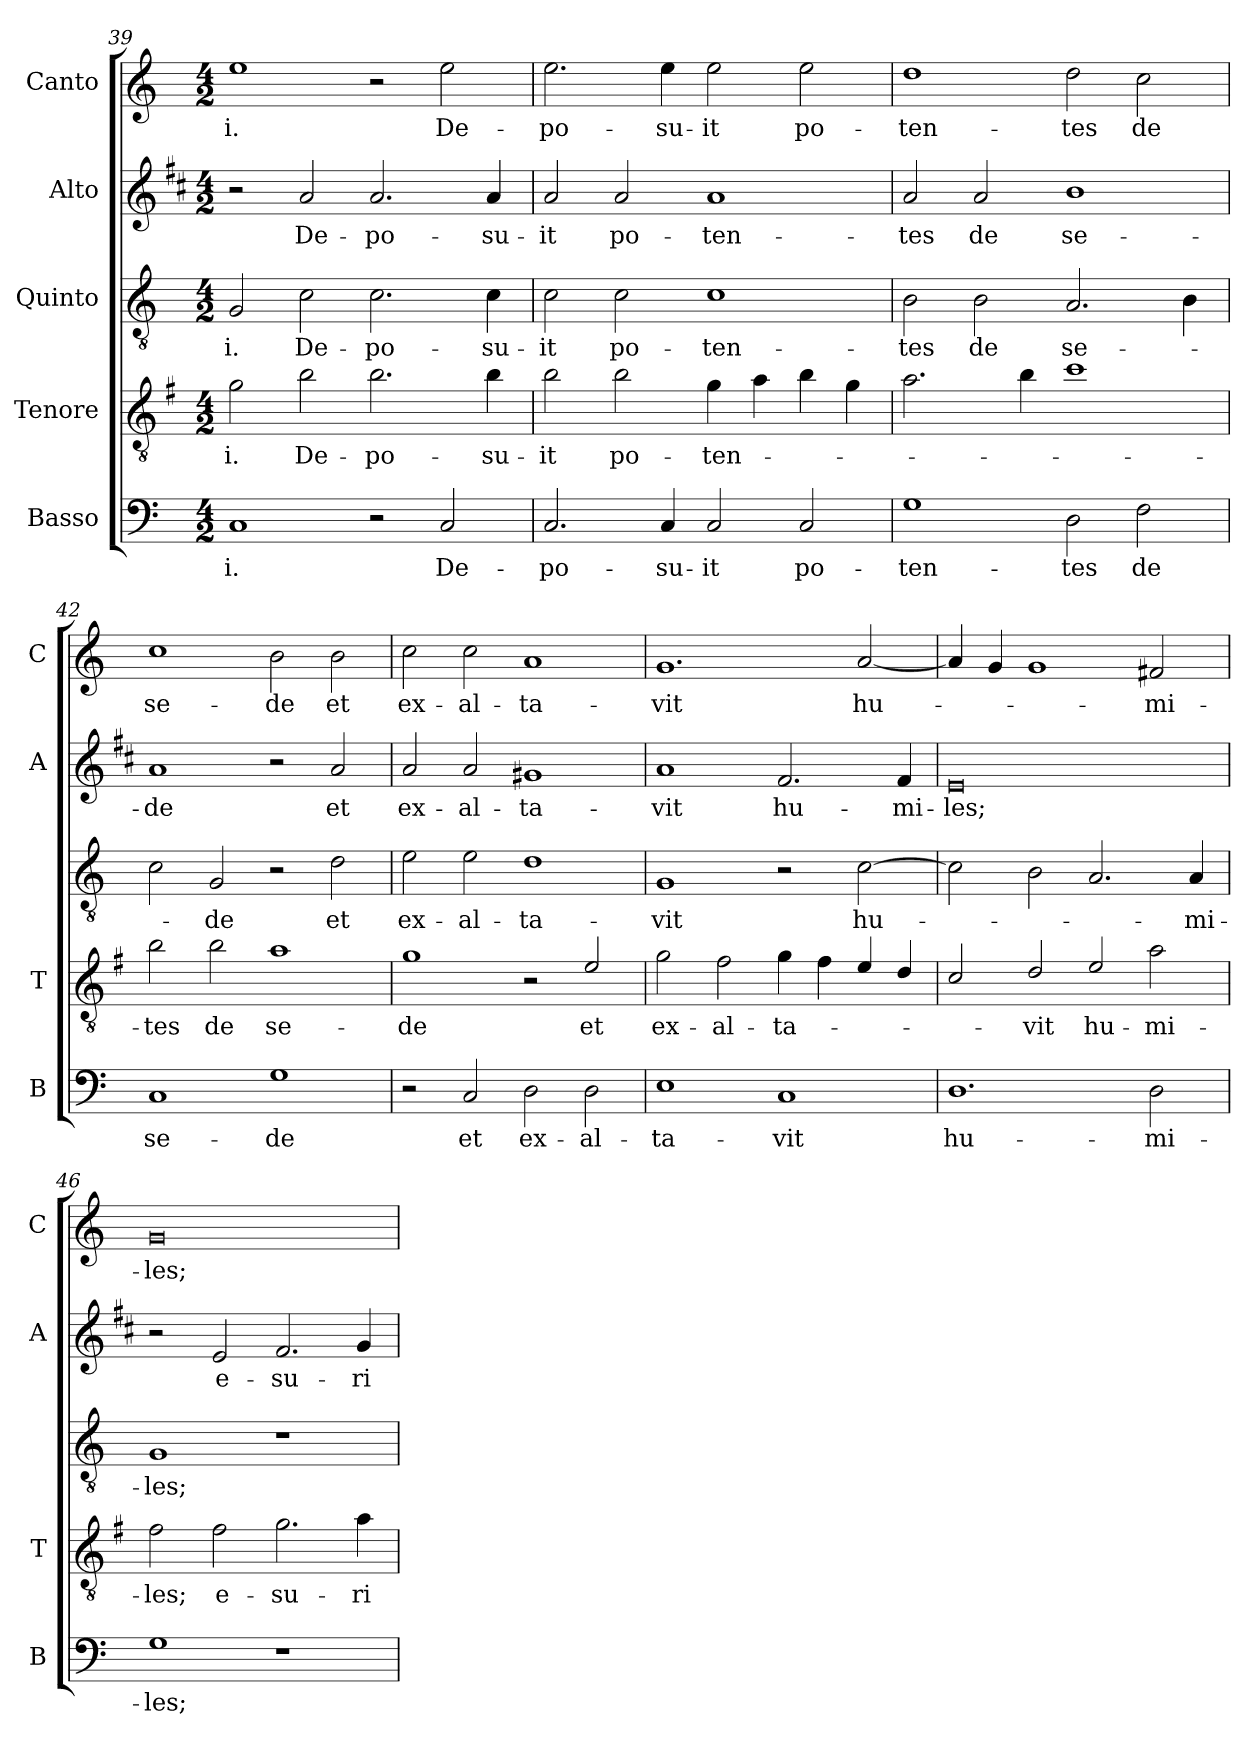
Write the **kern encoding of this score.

**kern	**text	**kern	**text	**kern	**text	**kern	**text	**kern	**text
*part5	*part5	*part4	*part4	*part3	*part3	*part2	*part2	*part1	*part1
*staff5	*staff5	*staff4	*staff4	*staff3	*staff3	*staff2	*staff2	*staff1	*staff1
*I"Basso	*	*I"Tenore	*	*I"Quinto	*	*I"Alto	*	*I"Canto	*
*I'B	*	*I'T	*	*	*	*I'A	*	*I'C	*
*clefF4	*	*clefGv2	*	*clefGv2	*	*clefG2	*	*clefG2	*
*	*	*ITrd4c7	*	*	*	*ITrd1c2	*	*	*
*k[]	*	*k[]	*	*k[]	*	*k[]	*	*k[]	*
*C:	*	*C:	*	*C:	*	*C:	*	*C:	*
*M4/2	*	*M4/2	*	*M4/2	*	*M4/2	*	*M4/2	*
=39	=39	=39	=39	=39	=39	=39	=39	=39	=39
!	!LO:LY:b	!	!LO:LY:b	!	!LO:LY:b	!	!	!	!LO:LY:b
1C	-i.	2c\	-i.	2G/	-i.	2r	.	1ee	-i.
!	!	!	!LO:LY:b	!	!LO:LY:b	!	!LO:LY:b	!	!
.	.	2e\	De-	2c\	De-	2g/	De-	.	.
!	!	!	!LO:LY:b	!	!LO:LY:b	!	!LO:LY:b	!	!
2r	.	2.e\	-po-	2.c\	-po-	2.g/	-po-	2r	.
!	!LO:LY:b	!	!	!	!	!	!	!	!LO:LY:b
2C/	De-	.	.	.	.	.	.	2ee\	De-
!	!	!	!LO:LY:b	!	!LO:LY:b	!	!LO:LY:b	!	!
.	.	4e\	-su-	4c\	-su-	4g/	-su-	.	.
!!LO:LB:g=z
=40	=40	=40	=40	=40	=40	=40	=40	=40	=40
!	!LO:LY:b	!	!LO:LY:b	!	!LO:LY:b	!	!LO:LY:b	!	!LO:LY:b
2.C/	-po-	2e\	-it	2c\	-it	2g/	-it	2.ee\	-po-
!	!	!	!LO:LY:b	!	!LO:LY:b	!	!LO:LY:b	!	!
.	.	2e\	po-	2c\	po-	2g/	po-	.	.
!	!LO:LY:b	!	!	!	!	!	!	!	!LO:LY:b
4C/	-su-	.	.	.	.	.	.	4ee\	-su-
!	!LO:LY:b	!	!LO:LY:b	!	!LO:LY:b	!	!LO:LY:b	!	!LO:LY:b
2C/	-it	4c\	-ten-	1c	-ten-	1g	-ten-	2ee\	-it
.	.	4d\	.	.	.	.	.	.	.
!	!LO:LY:b	!	!	!	!	!	!	!	!LO:LY:b
2C/	po-	4e\	.	.	.	.	.	2ee\	po-
.	.	4c\	.	.	.	.	.	.	.
=41	=41	=41	=41	=41	=41	=41	=41	=41	=41
!	!LO:LY:b	!	!	!	!LO:LY:b	!	!LO:LY:b	!	!LO:LY:b
1G	-ten-	2.d\	.	2B\	-tes	2g/	-tes	1dd	-ten-
!	!	!	!	!	!LO:LY:b	!	!LO:LY:b	!	!
.	.	.	.	2B\	de	2g/	de	.	.
.	.	4e\	.	.	.	.	.	.	.
!	!LO:LY:b	!	!	!	!LO:LY:b	!	!LO:LY:b	!	!LO:LY:b
2D\	-tes	1f	.	2.A/	se-	1a	se-	2dd\	-tes
!	!LO:LY:b	!	!	!	!	!	!	!	!LO:LY:b
2F\	de	.	.	.	.	.	.	2cc\	de
.	.	.	.	4B\	.	.	.	.	.
=42	=42	=42	=42	=42	=42	=42	=42	=42	=42
!	!LO:LY:b	!	!LO:LY:b	!	!	!	!LO:LY:b	!	!LO:LY:b
1C	se-	2e\	-tes	2c\	.	1g	-de	1cc	se-
!	!	!	!LO:LY:b	!	!LO:LY:b	!	!	!	!
.	.	2e\	de	2G/	-de	.	.	.	.
!	!LO:LY:b	!	!LO:LY:b	!	!	!	!	!	!LO:LY:b
1G	-de	1d	se-	2r	.	2r	.	2b\	-de
!	!	!	!	!	!LO:LY:b	!	!LO:LY:b	!	!LO:LY:b
.	.	.	.	2d\	et	2g/	et	2b\	et
=43	=43	=43	=43	=43	=43	=43	=43	=43	=43
!	!	!	!LO:LY:b	!	!LO:LY:b	!	!LO:LY:b	!	!LO:LY:b
2r	.	1c	-de	2e\	ex-	2g/	ex-	2cc\	ex-
!	!LO:LY:b	!	!	!	!LO:LY:b	!	!LO:LY:b	!	!LO:LY:b
2C/	et	.	.	2e\	-al-	2g/	-al-	2cc\	-al-
!	!LO:LY:b	!	!	!	!LO:LY:b	!	!LO:LY:b	!	!LO:LY:b
2D\	ex-	2r	.	1d	-ta-	1f#X	-ta-	1a	-ta-
!	!LO:LY:b	!	!LO:LY:b	!	!	!	!	!	!
2D\	-al-	2A/	et	.	.	.	.	.	.
=44	=44	=44	=44	=44	=44	=44	=44	=44	=44
!	!LO:LY:b	!	!LO:LY:b	!	!LO:LY:b	!	!LO:LY:b	!	!LO:LY:b
1E	-ta-	2c\	ex-	1G	-vit	1g	-vit	1.g	-vit
!	!	!	!LO:LY:b	!	!	!	!	!	!
.	.	2B\	-al-	.	.	.	.	.	.
!	!LO:LY:b	!	!LO:LY:b	!	!	!	!LO:LY:b	!	!
1C	-vit	4c\	-ta-	2r	.	2.e/	hu-	.	.
.	.	4B\	.	.	.	.	.	.	.
!	!	!	!	!	!LO:LY:b	!	!	!	!LO:LY:b
.	.	4A/	.	[2c\	hu-	.	.	[2a/	hu-
!	!	!	!	!	!	!	!LO:LY:b	!	!
.	.	4G/	.	.	.	4e/	-mi-	.	.
!!LO:PB:g=z
=45	=45	=45	=45	=45	=45	=45	=45	=45	=45
!	!LO:LY:b	!	!	!	!	!	!LO:LY:b	!	!
1.D	hu-	2F/	.	2c\]	.	0d	-les;	4a/]	.
.	.	.	.	.	.	.	.	4g/	.
!	!	!	!LO:LY:b	!	!	!	!	!	!
.	.	2G/	-vit	2B\	.	.	.	1g	.
!	!	!	!LO:LY:b	!	!	!	!	!	!
.	.	2A/	hu-	2.A/	.	.	.	.	.
!	!LO:LY:b	!	!LO:LY:b	!	!	!	!	!	!LO:LY:b
2D\	-mi-	2d\	-mi-	.	.	.	.	2f#X/	-mi-
!	!	!	!	!	!LO:LY:b	!	!	!	!
.	.	.	.	4A/	-mi-	.	.	.	.
=46	=46	=46	=46	=46	=46	=46	=46	=46	=46
!	!LO:LY:b	!	!LO:LY:b	!	!LO:LY:b	!	!	!	!LO:LY:b
1G	-les;	2B\	-les;	1G	-les;	2r	.	0g	-les;
!	!	!	!LO:LY:b	!	!	!	!LO:LY:b	!	!
.	.	2B\	e-	.	.	2d/	e-	.	.
!	!	!	!LO:LY:b	!	!	!	!LO:LY:b	!	!
1r	.	2.c\	-su-	1r	.	2.e/	-su-	.	.
!	!	!	!LO:LY:b	!	!	!	!LO:LY:b	!	!
.	.	4d\	-ri-	.	.	4f/	-ri-	.	.
=	=	=	=	=	=	=	=	=	=
*-	*-	*-	*-	*-	*-	*-	*-	*-	*-
